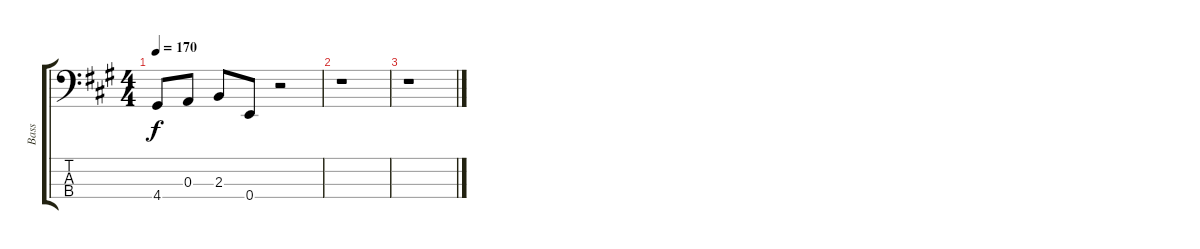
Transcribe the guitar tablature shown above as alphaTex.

\track ("Bass" "Bass") {instrument electricbasspick}
\staff {score tabs}
\tuning (G2 D2 A1 E1) {hide}
\ts (4 4)
\tempo 170
\clef f4
\ks a
4.4.8{dy f} 0.3.8 2.3.8 0.4.8 r.2 |
r.1 |
r.1
